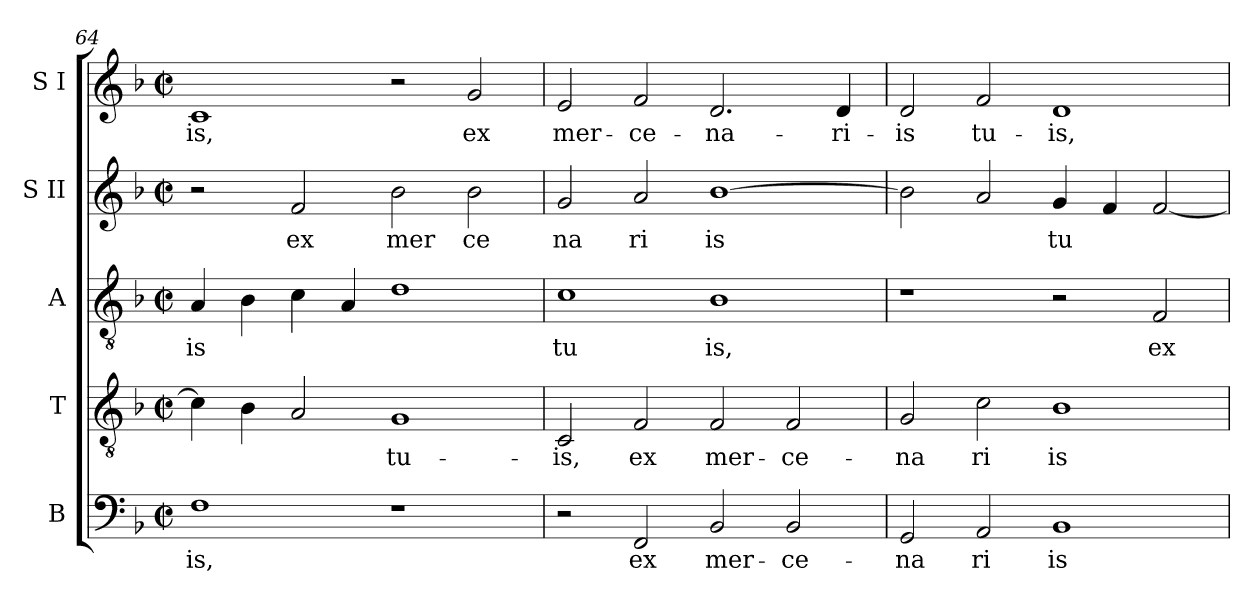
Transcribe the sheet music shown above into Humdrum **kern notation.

**kern	**text	**kern	**text	**kern	**text	**kern	**text	**kern	**text
*part5	*part5	*part4	*part4	*part3	*part3	*part2	*part2	*part1	*part1
*staff5	*staff5	*staff4	*staff4	*staff3	*staff3	*staff2	*staff2	*staff1	*staff1
*I"B	*	*I"T	*	*I"A	*	*I"S II	*	*I"S I	*
*clefF4	*	*clefGv2	*	*clefGv2	*	*clefG2	*	*clefG2	*
*k[b-]	*	*k[b-]	*	*k[b-]	*	*k[b-]	*	*k[b-]	*
*F:	*	*F:	*	*F:	*	*F:	*	*F:	*
*M2/2	*	*M2/2	*	*M2/2	*	*M2/2	*	*M2/2	*
*met(c|)	*	*met(c|)	*	*met(c|)	*	*met(c|)	*	*met(c|)	*
=64	=64	=64	=64	=64	=64	=64	=64	=64	=64
!	!LO:LY:b:cj	!	!LO:LY:b:cj	!	!LO:LY:b:cj	!	!	!	!LO:LY:b:cj
1F	-is,	4c\]	.	4A/	is	2r	.	1c	-is,
!	!	!	!LO:LY:b:cj	!	!LO:LY:b:cj	!	!	!	!
.	.	4B-\	.	4B-\	.	.	.	.	.
!	!	!	!LO:LY:b:cj	!	!LO:LY:b:cj	!	!LO:LY:b:cj	!	!
.	.	2A/	.	4c\	.	2f/	ex	.	.
!	!	!	!	!	!LO:LY:b:cj	!	!	!	!
.	.	.	.	4A/	.	.	.	.	.
!	!	!	!LO:LY:b:cj	!	!LO:LY:b:cj	!	!LO:LY:b:cj	!	!
1r	.	1G	tu-	1d	.	2b-\	mer	2r	.
!	!	!	!	!	!	!	!LO:LY:b:cj	!	!LO:LY:b:cj
.	.	.	.	.	.	2b-\	ce	2g/	ex
=65	=65	=65	=65	=65	=65	=65	=65	=65	=65
!	!	!	!LO:LY:b:cj	!	!LO:LY:b:cj	!	!LO:LY:b:cj	!	!LO:LY:b:cj
2r	.	2C/	-is,	1c	tu	2g/	na	2e/	mer-
!	!LO:LY:b:cj	!	!LO:LY:b:cj	!	!	!	!LO:LY:b:cj	!	!LO:LY:b:cj
2FF/	ex	2F/	ex	.	.	2a/	ri	2f/	-ce-
!	!LO:LY:b:cj	!	!LO:LY:b:cj	!	!LO:LY:b:cj	!	!LO:LY:b:cj	!	!LO:LY:b:cj
2BB-/	mer-	2F/	mer-	1B-	is,	[<1b-	is	2.d/	-na-
!	!LO:LY:b:cj	!	!LO:LY:b:cj	!	!	!	!	!	!
2BB-/	-ce-	2F/	-ce-	.	.	.	.	.	.
!	!	!	!	!	!	!	!	!	!LO:LY:b:cj
.	.	.	.	.	.	.	.	4d/	-ri-
!!LO:PB:g=z
=66	=66	=66	=66	=66	=66	=66	=66	=66	=66
!	!LO:LY:b:cj	!	!LO:LY:b:cj	!	!	!	!LO:LY:b:cj	!	!LO:LY:b:cj
2GG/	-na	2G/	-na	1r	.	2b-\]	.	2d/	-is
!	!LO:LY:b:cj	!	!LO:LY:b:cj	!	!	!	!LO:LY:b:cj	!	!LO:LY:b:cj
2AA/	ri	2c\	ri	.	.	2a/	.	2f/	tu-
!	!LO:LY:b:cj	!	!LO:LY:b:cj	!	!	!	!LO:LY:b:cj	!	!LO:LY:b:cj
1BB-	is	1B-	is	2r	.	4g/	tu	1d	-is,
!	!	!	!	!	!	!	!LO:LY:b:cj	!	!
.	.	.	.	.	.	4f/	.	.	.
!	!	!	!	!	!LO:LY:b:cj	!	!LO:LY:b:cj	!	!
.	.	.	.	2F/	ex	[<2f/	.	.	.
=	=	=	=	=	=	=	=	=	=
*-	*-	*-	*-	*-	*-	*-	*-	*-	*-
